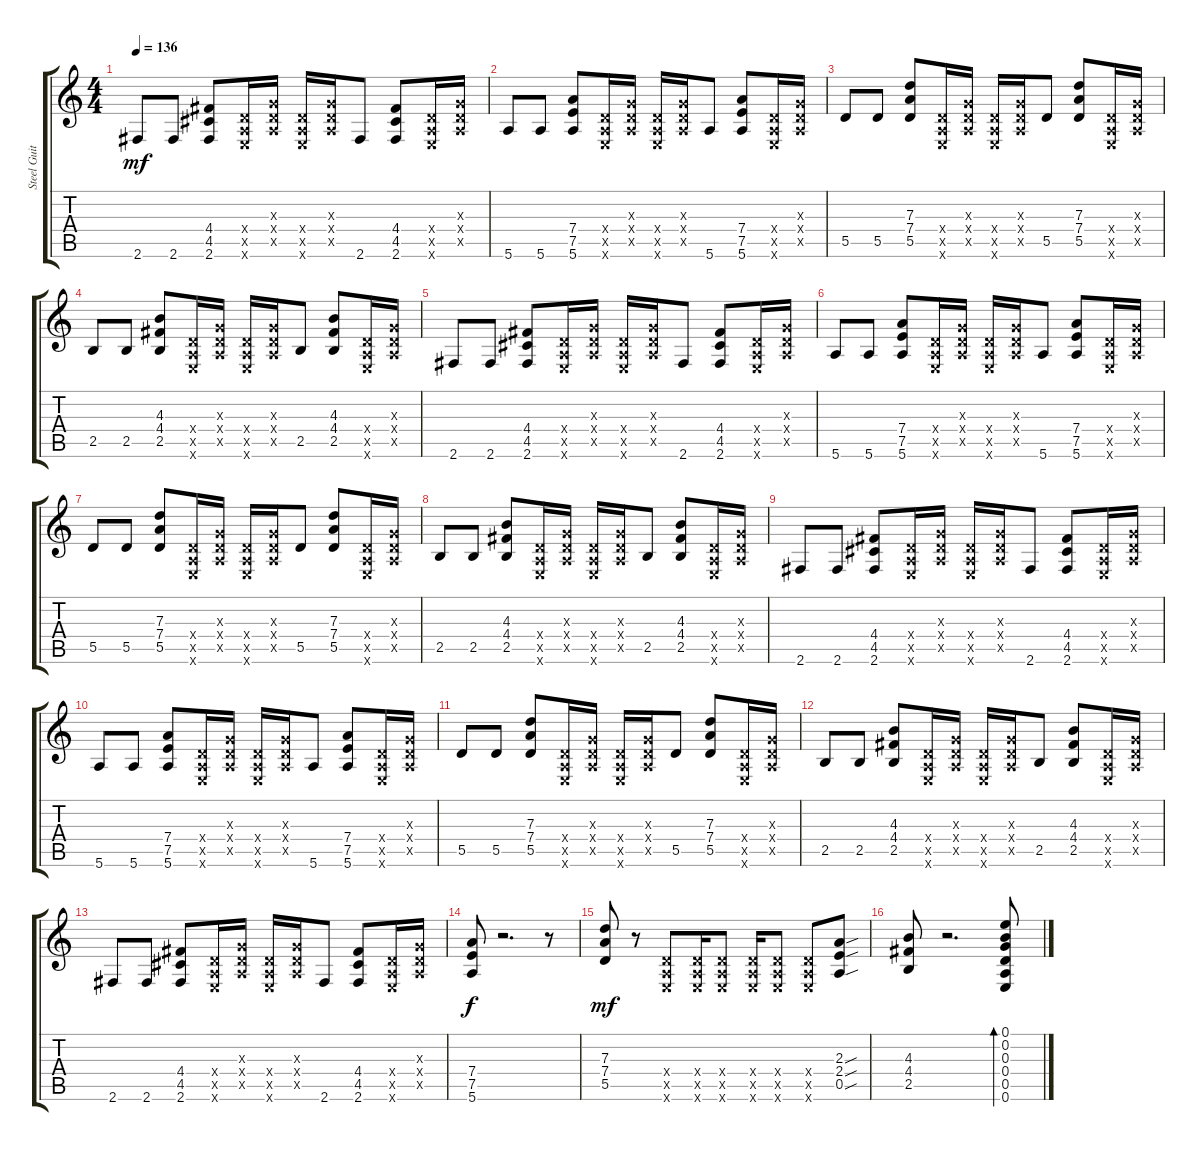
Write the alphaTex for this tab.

\track ("Steel Guitar" "Steel Guit") {instrument acousticguitarsteel}
\staff {score tabs}
\tuning (E4 B3 G3 D3 A2 E2) {hide}
\ts (4 4)
\tempo 136
\clef g2
\ks c
2.6.8{dy mf} 2.6.8 (4.4 4.5 2.6).8 (0.4{x} 0.5{x} 0.6{x}).16 (0.3{x} 0.4{x} 0.5{x}).16 (0.4{x} 0.5{x} 0.6{x}).16 (0.3{x} 0.4{x} 0.5{x}).16 2.6.8 (4.4 4.5 2.6).8 (0.4{x} 0.5{x} 0.6{x}).16 (0.3{x} 0.4{x} 0.5{x}).16 |
5.6.8 5.6.8 (7.4 7.5 5.6).8 (0.4{x} 0.5{x} 0.6{x}).16 (0.3{x} 0.4{x} 0.5{x}).16 (0.4{x} 0.5{x} 0.6{x}).16 (0.3{x} 0.4{x} 0.5{x}).16 5.6.8 (7.4 7.5 5.6).8 (0.4{x} 0.5{x} 0.6{x}).16 (0.3{x} 0.4{x} 0.5{x}).16 |
5.5.8 5.5.8 (7.3 7.4 5.5).8 (0.4{x} 0.5{x} 0.6{x}).16 (0.3{x} 0.4{x} 0.5{x}).16 (0.4{x} 0.5{x} 0.6{x}).16 (0.3{x} 0.4{x} 0.5{x}).16 5.5.8 (7.3 7.4 5.5).8 (0.4{x} 0.5{x} 0.6{x}).16 (0.3{x} 0.4{x} 0.5{x}).16 |
2.5.8 2.5.8 (4.3 4.4 2.5).8 (0.4{x} 0.5{x} 0.6{x}).16 (0.3{x} 0.4{x} 0.5{x}).16 (0.4{x} 0.5{x} 0.6{x}).16 (0.3{x} 0.4{x} 0.5{x}).16 2.5.8 (4.3 4.4 2.5).8 (0.4{x} 0.5{x} 0.6{x}).16 (0.3{x} 0.4{x} 0.5{x}).16 |
2.6.8 2.6.8 (4.4 4.5 2.6).8 (0.4{x} 0.5{x} 0.6{x}).16 (0.3{x} 0.4{x} 0.5{x}).16 (0.4{x} 0.5{x} 0.6{x}).16 (0.3{x} 0.4{x} 0.5{x}).16 2.6.8 (4.4 4.5 2.6).8 (0.4{x} 0.5{x} 0.6{x}).16 (0.3{x} 0.4{x} 0.5{x}).16 |
5.6.8 5.6.8 (7.4 7.5 5.6).8 (0.4{x} 0.5{x} 0.6{x}).16 (0.3{x} 0.4{x} 0.5{x}).16 (0.4{x} 0.5{x} 0.6{x}).16 (0.3{x} 0.4{x} 0.5{x}).16 5.6.8 (7.4 7.5 5.6).8 (0.4{x} 0.5{x} 0.6{x}).16 (0.3{x} 0.4{x} 0.5{x}).16 |
5.5.8 5.5.8 (7.3 7.4 5.5).8 (0.4{x} 0.5{x} 0.6{x}).16 (0.3{x} 0.4{x} 0.5{x}).16 (0.4{x} 0.5{x} 0.6{x}).16 (0.3{x} 0.4{x} 0.5{x}).16 5.5.8 (7.3 7.4 5.5).8 (0.4{x} 0.5{x} 0.6{x}).16 (0.3{x} 0.4{x} 0.5{x}).16 |
2.5.8 2.5.8 (4.3 4.4 2.5).8 (0.4{x} 0.5{x} 0.6{x}).16 (0.3{x} 0.4{x} 0.5{x}).16 (0.4{x} 0.5{x} 0.6{x}).16 (0.3{x} 0.4{x} 0.5{x}).16 2.5.8 (4.3 4.4 2.5).8 (0.4{x} 0.5{x} 0.6{x}).16 (0.3{x} 0.4{x} 0.5{x}).16 |
2.6.8 2.6.8 (4.4 4.5 2.6).8 (0.4{x} 0.5{x} 0.6{x}).16 (0.3{x} 0.4{x} 0.5{x}).16 (0.4{x} 0.5{x} 0.6{x}).16 (0.3{x} 0.4{x} 0.5{x}).16 2.6.8 (4.4 4.5 2.6).8 (0.4{x} 0.5{x} 0.6{x}).16 (0.3{x} 0.4{x} 0.5{x}).16 |
5.6.8 5.6.8 (7.4 7.5 5.6).8 (0.4{x} 0.5{x} 0.6{x}).16 (0.3{x} 0.4{x} 0.5{x}).16 (0.4{x} 0.5{x} 0.6{x}).16 (0.3{x} 0.4{x} 0.5{x}).16 5.6.8 (7.4 7.5 5.6).8 (0.4{x} 0.5{x} 0.6{x}).16 (0.3{x} 0.4{x} 0.5{x}).16 |
5.5.8 5.5.8 (7.3 7.4 5.5).8 (0.4{x} 0.5{x} 0.6{x}).16 (0.3{x} 0.4{x} 0.5{x}).16 (0.4{x} 0.5{x} 0.6{x}).16 (0.3{x} 0.4{x} 0.5{x}).16 5.5.8 (7.3 7.4 5.5).8 (0.4{x} 0.5{x} 0.6{x}).16 (0.3{x} 0.4{x} 0.5{x}).16 |
2.5.8 2.5.8 (4.3 4.4 2.5).8 (0.4{x} 0.5{x} 0.6{x}).16 (0.3{x} 0.4{x} 0.5{x}).16 (0.4{x} 0.5{x} 0.6{x}).16 (0.3{x} 0.4{x} 0.5{x}).16 2.5.8 (4.3 4.4 2.5).8 (0.4{x} 0.5{x} 0.6{x}).16 (0.3{x} 0.4{x} 0.5{x}).16 |
2.6.8 2.6.8 (4.4 4.5 2.6).8 (0.4{x} 0.5{x} 0.6{x}).16 (0.3{x} 0.4{x} 0.5{x}).16 (0.4{x} 0.5{x} 0.6{x}).16 (0.3{x} 0.4{x} 0.5{x}).16 2.6.8 (4.4 4.5 2.6).8 (0.4{x} 0.5{x} 0.6{x}).16 (0.3{x} 0.4{x} 0.5{x}).16 |
(7.4 7.5 5.6).8{dy f} r.2{d} r.8 |
(7.3 7.4 5.5).8{dy mf} r.8 (0.4{x} 0.5{x} 0.6{x}).8 (0.4{x} 0.5{x} 0.6{x}).16 (0.4{x} 0.5{x} 0.6{x}).8 (0.4{x} 0.5{x} 0.6{x}).16 (0.4{x} 0.5{x} 0.6{x}).8 (0.4{x} 0.5{x} 0.6{x}).8 (2.3{sou} 2.4{sou} 0.5{sou}).8 |
(4.3 4.4 2.5).8 r.2{d} (0.1 0.2 0.3 0.4 0.5 0.6).8{bd 60}
